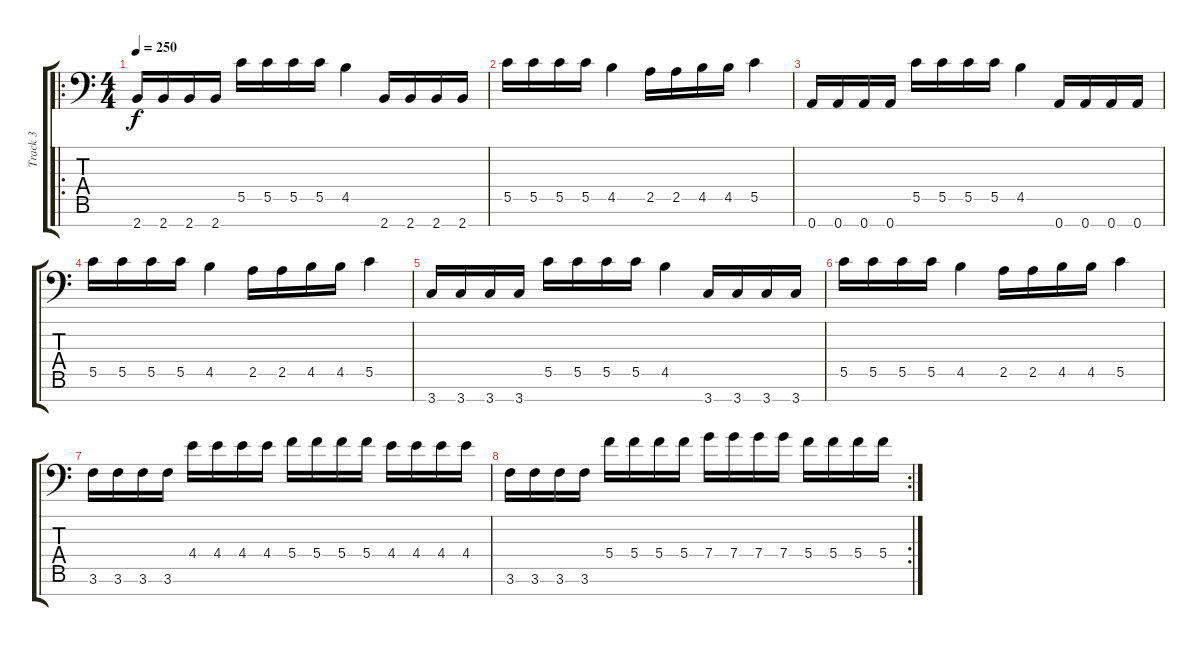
\track ("Track 3" "Track 3") {instrument distortionguitar}
\staff {score tabs}
\tuning (D4 A3 F3 C3 G2 D2 A1) {hide}
\ro
\ts (4 4)
\tempo 250
\clef f4
\ks c
2.7.16{dy f} 2.7.16 2.7.16 2.7.16 5.5.16 5.5.16 5.5.16 5.5.16 4.5.4 2.7.16 2.7.16 2.7.16 2.7.16 |
5.5.16 5.5.16 5.5.16 5.5.16 4.5.4 2.5.16 2.5.16 4.5.16 4.5.16 5.5.4 |
0.7.16 0.7.16 0.7.16 0.7.16 5.5.16 5.5.16 5.5.16 5.5.16 4.5.4 0.7.16 0.7.16 0.7.16 0.7.16 |
5.5.16 5.5.16 5.5.16 5.5.16 4.5.4 2.5.16 2.5.16 4.5.16 4.5.16 5.5.4 |
3.7.16 3.7.16 3.7.16 3.7.16 5.5.16 5.5.16 5.5.16 5.5.16 4.5.4 3.7.16 3.7.16 3.7.16 3.7.16 |
5.5.16 5.5.16 5.5.16 5.5.16 4.5.4 2.5.16 2.5.16 4.5.16 4.5.16 5.5.4 |
3.6.16 3.6.16 3.6.16 3.6.16 4.4.16 4.4.16 4.4.16 4.4.16 5.4.16 5.4.16 5.4.16 5.4.16 4.4.16 4.4.16 4.4.16 4.4.16 |
\rc 2
3.6.16 3.6.16 3.6.16 3.6.16 5.4.16 5.4.16 5.4.16 5.4.16 7.4.16 7.4.16 7.4.16 7.4.16 5.4.16 5.4.16 5.4.16 5.4.16
